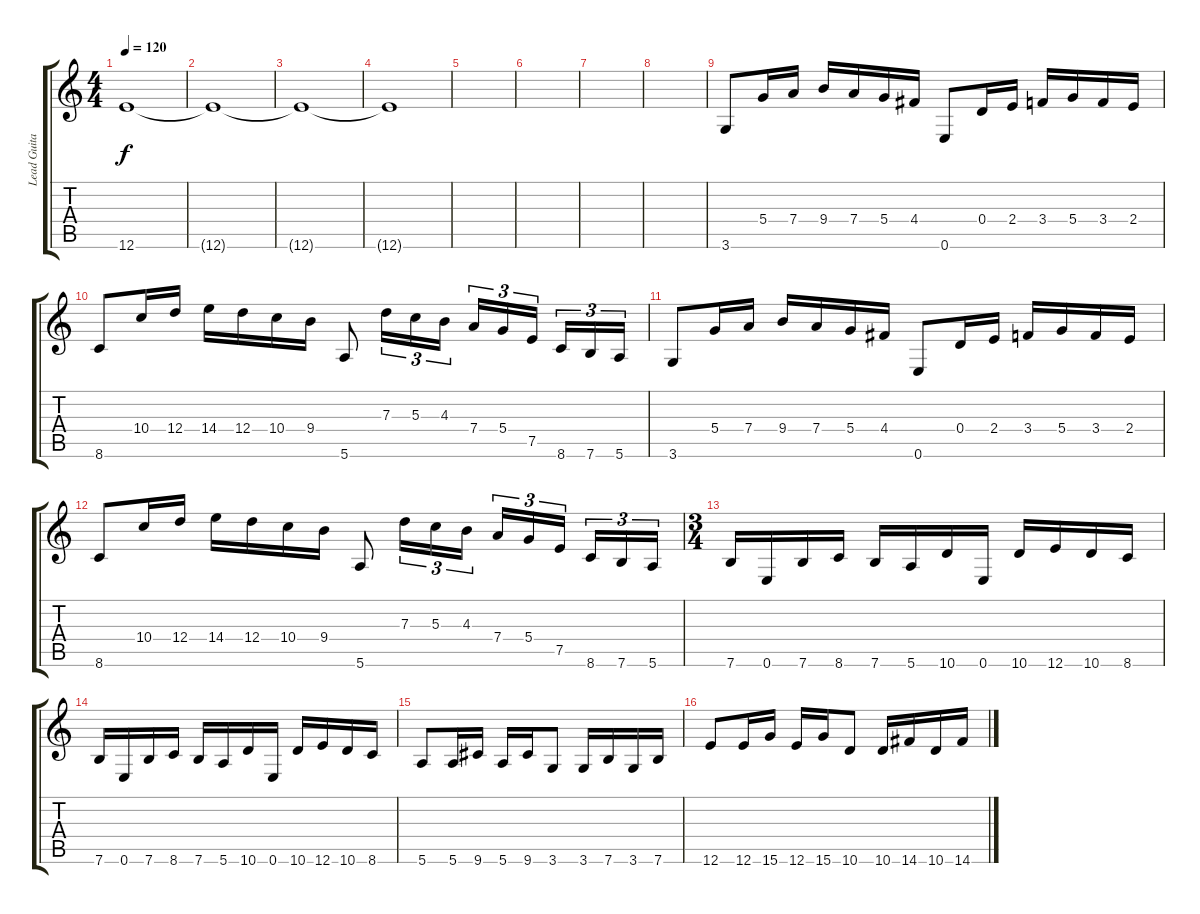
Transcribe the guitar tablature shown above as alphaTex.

\track ("Lead Guitar" "Lead Guita") {instrument overdrivenguitar}
\staff {score tabs}
\tuning (E4 B3 G3 D3 A2 E2) {hide}
\ts (4 4)
\tempo 120
\clef g2
\ks c
12.6.1{dy f} |
12.6{t}.1 |
12.6{t}.1 |
12.6{t}.1 |
|
|
|
|
3.6.8 5.4.16 7.4.16 9.4.16 7.4.16 5.4.16 4.4.16 0.6.8 0.4.16 2.4.16 3.4.16 5.4.16 3.4.16 2.4.16 |
8.6.8 10.4.16 12.4.16 14.4.16 12.4.16 10.4.16 9.4.16 5.6.8 7.3.16{tu (3 2)} 5.3.16{tu (3 2)} 4.3.16{tu (3 2)} 7.4.16{tu (3 2)} 5.4.16{tu (3 2)} 7.5.16{tu (3 2) beam splitsecondary} 8.6.16{tu (3 2)} 7.6.16{tu (3 2)} 5.6.16{tu (3 2)} |
3.6.8 5.4.16 7.4.16 9.4.16 7.4.16 5.4.16 4.4.16 0.6.8 0.4.16 2.4.16 3.4.16 5.4.16 3.4.16 2.4.16 |
8.6.8 10.4.16 12.4.16 14.4.16 12.4.16 10.4.16 9.4.16 5.6.8 7.3.16{tu (3 2)} 5.3.16{tu (3 2)} 4.3.16{tu (3 2)} 7.4.16{tu (3 2)} 5.4.16{tu (3 2)} 7.5.16{tu (3 2) beam splitsecondary} 8.6.16{tu (3 2)} 7.6.16{tu (3 2)} 5.6.16{tu (3 2)} |
\ts (3 4)
7.6.16{instrument overdrivenguitar} 0.6.16 7.6.16 8.6.16 7.6.16 5.6.16 10.6.16 0.6.16 10.6.16 12.6.16 10.6.16 8.6.16 |
7.6.16 0.6.16 7.6.16 8.6.16 7.6.16 5.6.16 10.6.16 0.6.16 10.6.16 12.6.16 10.6.16 8.6.16 |
5.6.8 5.6.16 9.6.16 5.6.16 9.6.16 3.6.8 3.6.16 7.6.16 3.6.16 7.6.16 |
12.6.8 12.6.16 15.6.16 12.6.16 15.6.16 10.6.8 10.6.16 14.6.16 10.6.16 14.6.16
